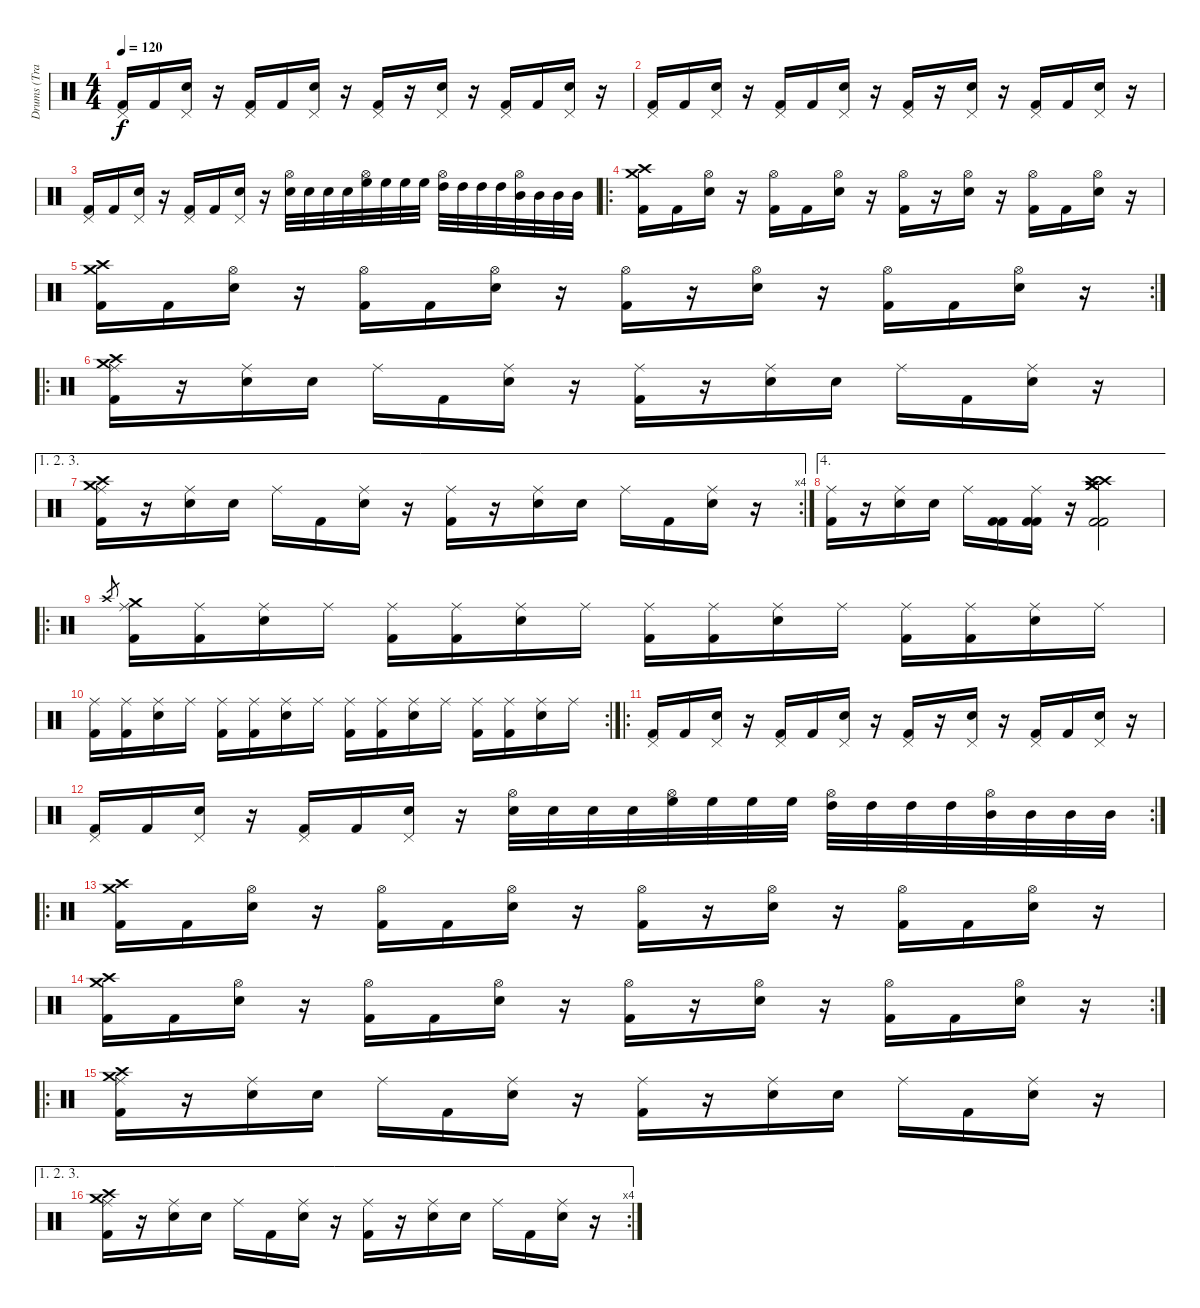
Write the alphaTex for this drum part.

\track ("Drums (Travis Barker)" "Drums (Tra") {instrument percussion}
\staff {score}
\articulation defaults
\ts (4 4)
\tempo 120
\clef neutral
\ks c
("Pedal Hi-Hat (hit)" "Kick (hit) 2").16{dy f} "Kick (hit) 2".16 ("Pedal Hi-Hat (hit)" "Snare (hit) 2").16 r.16 ("Pedal Hi-Hat (hit)" "Kick (hit) 2").16 "Kick (hit) 2".16 ("Pedal Hi-Hat (hit)" "Snare (hit) 2").16 r.16 ("Pedal Hi-Hat (hit)" "Kick (hit) 2").16 r.16 ("Pedal Hi-Hat (hit)" "Snare (hit) 2").16 r.16 ("Pedal Hi-Hat (hit)" "Kick (hit) 2").16 "Kick (hit) 2".16 ("Pedal Hi-Hat (hit)" "Snare (hit) 2").16 r.16 |
("Pedal Hi-Hat (hit)" "Kick (hit) 2").16 "Kick (hit) 2".16 ("Pedal Hi-Hat (hit)" "Snare (hit) 2").16 r.16 ("Pedal Hi-Hat (hit)" "Kick (hit) 2").16 "Kick (hit) 2".16 ("Pedal Hi-Hat (hit)" "Snare (hit) 2").16 r.16 ("Pedal Hi-Hat (hit)" "Kick (hit) 2").16 r.16 ("Pedal Hi-Hat (hit)" "Snare (hit) 2").16 r.16 ("Pedal Hi-Hat (hit)" "Kick (hit) 2").16 "Kick (hit) 2".16 ("Pedal Hi-Hat (hit)" "Snare (hit) 2").16 r.16 |
("Pedal Hi-Hat (hit)" "Kick (hit) 2").16 "Kick (hit) 2".16 ("Pedal Hi-Hat (hit)" "Snare (hit) 2").16 r.16 ("Pedal Hi-Hat (hit)" "Kick (hit) 2").16 "Kick (hit) 2".16 ("Pedal Hi-Hat (hit)" "Snare (hit) 2").16 r.16 ("Hi-Hat (open)" "Snare (hit) 2").32 "Snare (hit) 2".32 "Snare (hit) 2".32 "Snare (hit) 2".32 ("Hi-Hat (open)" "High Floor Tom (hit)").32 "High Floor Tom (hit)".32 "High Floor Tom (hit)".32 "High Floor Tom (hit)".32 ("Hi-Hat (open)" "High Tom (hit)").32 "High Tom (hit)".32 "High Tom (hit)".32 "High Tom (hit)".32 ("Hi-Hat (open)" "Mid Tom (hit)").32 "Mid Tom (hit)".32 "Mid Tom (hit)".32 "Mid Tom (hit)".32 |
\ro
("Crash medium (hit)" "Crash high (hit)" "Kick (hit) 2").16 "Kick (hit) 2".16 ("Hi-Hat (open)" "Snare (hit) 2").16 r.16 ("Hi-Hat (open)" "Kick (hit) 2").16 "Kick (hit) 2".16 ("Hi-Hat (open)" "Snare (hit) 2").16 r.16 ("Hi-Hat (open)" "Kick (hit) 2").16 r.16 ("Hi-Hat (open)" "Snare (hit) 2").16 r.16 ("Hi-Hat (open)" "Kick (hit) 2").16 "Kick (hit) 2".16 ("Hi-Hat (open)" "Snare (hit) 2").16 r.16 |
\rc 2
("Crash medium (hit)" "Crash high (hit)" "Kick (hit) 2").16 "Kick (hit) 2".16 ("Hi-Hat (open)" "Snare (hit) 2").16 r.16 ("Hi-Hat (open)" "Kick (hit) 2").16 "Kick (hit) 2".16 ("Hi-Hat (open)" "Snare (hit) 2").16 r.16 ("Hi-Hat (open)" "Kick (hit) 2").16 r.16 ("Hi-Hat (open)" "Snare (hit) 2").16 r.16 ("Hi-Hat (open)" "Kick (hit) 2").16 "Kick (hit) 2".16 ("Hi-Hat (open)" "Snare (hit) 2").16 r.16 |
\ro
("Crash medium (hit)" "Crash high (hit)" "Ride (middle)" "Kick (hit) 2").16 r.16 ("Ride (middle)" "Snare (hit) 2").16 "Snare (hit) 2".16 "Ride (middle)".16 "Kick (hit) 2".16 ("Ride (middle)" "Snare (hit) 2").16 r.16 ("Ride (middle)" "Kick (hit) 2").16 r.16 ("Ride (middle)" "Snare (hit) 2").16 "Snare (hit) 2".16 "Ride (middle)".16 "Kick (hit) 2".16 ("Ride (middle)" "Snare (hit) 2").16 r.16 |
\ae (1 2 3)
\rc 4
("Crash medium (hit)" "Crash high (hit)" "Ride (middle)" "Kick (hit) 2").16 r.16 ("Ride (middle)" "Snare (hit) 2").16 "Snare (hit) 2".16 "Ride (middle)".16 "Kick (hit) 2".16 ("Ride (middle)" "Snare (hit) 2").16 r.16 ("Ride (middle)" "Kick (hit) 2").16 r.16 ("Ride (middle)" "Snare (hit) 2").16 "Snare (hit) 2".16 "Ride (middle)".16 "Kick (hit) 2".16 ("Ride (middle)" "Snare (hit) 2").16 r.16 |
\ae 4
("Ride (middle)" "Kick (hit) 2").16 r.16 ("Ride (middle)" "Snare (hit) 2").16 "Snare (hit) 2".16 "Ride (middle)".16 ("Kick (hit) 2" "Kick (hit) 2").16 ("Ride (middle)" "Kick (hit) 2" "Kick (hit) 2").16 r.16 ("Crash medium (hit)" "Crash high (hit)" "Kick (hit) 2" "Kick (hit) 2" "Crash medium (hit)" "Crash high (hit)").2 |
\ro "Crash high (hit)".8{gr}
("Ride (middle)" "Crash medium (hit)" "Kick (hit) 2").16 ("Ride (middle)" "Kick (hit) 2").16 ("Ride (middle)" "Snare (hit) 2").16 "Ride (middle)".16 ("Ride (middle)" "Kick (hit) 2").16 ("Ride (middle)" "Kick (hit) 2").16 ("Ride (middle)" "Snare (hit) 2").16 "Ride (middle)".16 ("Ride (middle)" "Kick (hit) 2").16 ("Ride (middle)" "Kick (hit) 2").16 ("Ride (middle)" "Snare (hit) 2").16 "Ride (middle)".16 ("Ride (middle)" "Kick (hit) 2").16 ("Ride (middle)" "Kick (hit) 2").16 ("Ride (middle)" "Snare (hit) 2").16 "Ride (middle)".16 |
\rc 2
("Ride (middle)" "Kick (hit) 2").16 ("Ride (middle)" "Kick (hit) 2").16 ("Ride (middle)" "Snare (hit) 2").16 "Ride (middle)".16 ("Ride (middle)" "Kick (hit) 2").16 ("Ride (middle)" "Kick (hit) 2").16 ("Ride (middle)" "Snare (hit) 2").16 "Ride (middle)".16 ("Ride (middle)" "Kick (hit) 2").16 ("Ride (middle)" "Kick (hit) 2").16 ("Ride (middle)" "Snare (hit) 2").16 "Ride (middle)".16 ("Ride (middle)" "Kick (hit) 2").16 ("Ride (middle)" "Kick (hit) 2").16 ("Ride (middle)" "Snare (hit) 2").16 "Ride (middle)".16 |
\ro
("Pedal Hi-Hat (hit)" "Kick (hit) 2").16 "Kick (hit) 2".16 ("Pedal Hi-Hat (hit)" "Snare (hit) 2").16 r.16 ("Pedal Hi-Hat (hit)" "Kick (hit) 2").16 "Kick (hit) 2".16 ("Pedal Hi-Hat (hit)" "Snare (hit) 2").16 r.16 ("Pedal Hi-Hat (hit)" "Kick (hit) 2").16 r.16 ("Pedal Hi-Hat (hit)" "Snare (hit) 2").16 r.16 ("Pedal Hi-Hat (hit)" "Kick (hit) 2").16 "Kick (hit) 2".16 ("Pedal Hi-Hat (hit)" "Snare (hit) 2").16 r.16 |
\rc 2
("Pedal Hi-Hat (hit)" "Kick (hit) 2").16 "Kick (hit) 2".16 ("Pedal Hi-Hat (hit)" "Snare (hit) 2").16 r.16 ("Pedal Hi-Hat (hit)" "Kick (hit) 2").16 "Kick (hit) 2".16 ("Pedal Hi-Hat (hit)" "Snare (hit) 2").16 r.16 ("Hi-Hat (open)" "Snare (hit) 2").32 "Snare (hit) 2".32 "Snare (hit) 2".32 "Snare (hit) 2".32 ("Hi-Hat (open)" "High Floor Tom (hit)").32 "High Floor Tom (hit)".32 "High Floor Tom (hit)".32 "High Floor Tom (hit)".32 ("Hi-Hat (open)" "High Tom (hit)").32 "High Tom (hit)".32 "High Tom (hit)".32 "High Tom (hit)".32 ("Hi-Hat (open)" "Mid Tom (hit)").32 "Mid Tom (hit)".32 "Mid Tom (hit)".32 "Mid Tom (hit)".32 |
\ro
("Crash medium (hit)" "Crash high (hit)" "Kick (hit) 2").16 "Kick (hit) 2".16 ("Hi-Hat (open)" "Snare (hit) 2").16 r.16 ("Hi-Hat (open)" "Kick (hit) 2").16 "Kick (hit) 2".16 ("Hi-Hat (open)" "Snare (hit) 2").16 r.16 ("Hi-Hat (open)" "Kick (hit) 2").16 r.16 ("Hi-Hat (open)" "Snare (hit) 2").16 r.16 ("Hi-Hat (open)" "Kick (hit) 2").16 "Kick (hit) 2".16 ("Hi-Hat (open)" "Snare (hit) 2").16 r.16 |
\rc 2
("Crash medium (hit)" "Crash high (hit)" "Kick (hit) 2").16 "Kick (hit) 2".16 ("Hi-Hat (open)" "Snare (hit) 2").16 r.16 ("Hi-Hat (open)" "Kick (hit) 2").16 "Kick (hit) 2".16 ("Hi-Hat (open)" "Snare (hit) 2").16 r.16 ("Hi-Hat (open)" "Kick (hit) 2").16 r.16 ("Hi-Hat (open)" "Snare (hit) 2").16 r.16 ("Hi-Hat (open)" "Kick (hit) 2").16 "Kick (hit) 2".16 ("Hi-Hat (open)" "Snare (hit) 2").16 r.16 |
\ro
("Crash medium (hit)" "Crash high (hit)" "Ride (middle)" "Kick (hit) 2").16 r.16 ("Ride (middle)" "Snare (hit) 2").16 "Snare (hit) 2".16 "Ride (middle)".16 "Kick (hit) 2".16 ("Ride (middle)" "Snare (hit) 2").16 r.16 ("Ride (middle)" "Kick (hit) 2").16 r.16 ("Ride (middle)" "Snare (hit) 2").16 "Snare (hit) 2".16 "Ride (middle)".16 "Kick (hit) 2".16 ("Ride (middle)" "Snare (hit) 2").16 r.16 |
\ae (1 2 3)
\rc 4
("Crash medium (hit)" "Crash high (hit)" "Ride (middle)" "Kick (hit) 2").16 r.16 ("Ride (middle)" "Snare (hit) 2").16 "Snare (hit) 2".16 "Ride (middle)".16 "Kick (hit) 2".16 ("Ride (middle)" "Snare (hit) 2").16 r.16 ("Ride (middle)" "Kick (hit) 2").16 r.16 ("Ride (middle)" "Snare (hit) 2").16 "Snare (hit) 2".16 "Ride (middle)".16 "Kick (hit) 2".16 ("Ride (middle)" "Snare (hit) 2").16 r.16
